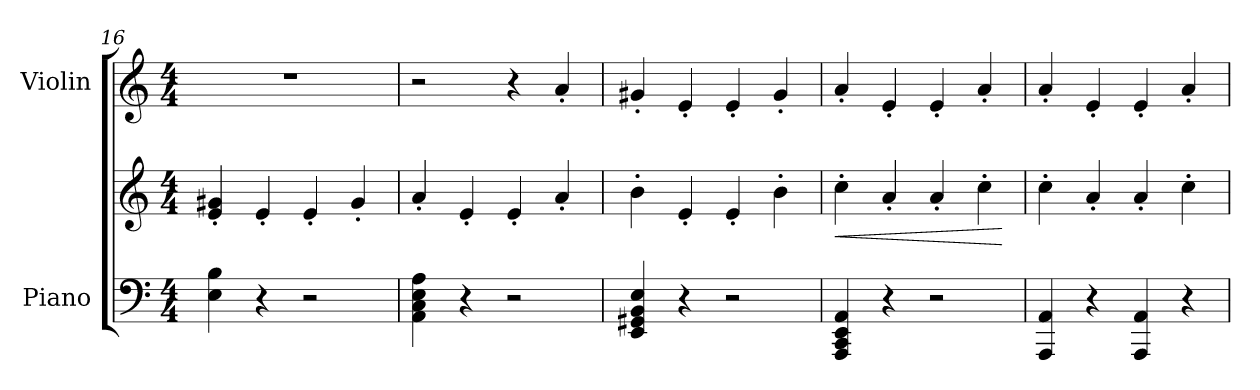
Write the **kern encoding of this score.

**kern	**kern	**dynam	**kern
*part2	*part2	*part2	*part1
*staff3	*staff2	*staff2/3	*staff1
*I"Piano	*	*	*I"Violin
*I'Pno.	*	*	*I'Vln.
*clefF4	*clefG2	*	*clefG2
*k[]	*k[]	*	*k[]
*M4/4	*M4/4	*	*M4/4
=16	=16	=16	=16
4E\ 4B\	4e/' 4g#X/'	.	1r
4r	4e'/	.	.
2r	4e'/	.	.
.	4g#'/	.	.
=17	=17	=17	=17
4AA\ 4C\ 4E\ 4A\	4a'/	.	2r
4r	4e'/	.	.
2r	4e'/	.	4r
.	4a'/	.	4a'/
=18	=18	=18	=18
4EE/ 4GG#X/ 4BB/ 4E/	4b'\	.	4g#X'/
4r	4e'/	.	4e'/
2r	4e'/	.	4e'/
.	4b'\	.	4g#'/
!!LO:LB:g=z
=19	=19	=19	=19
!	!	!LO:HP:b	!
4AAA/ 4CC/ 4EE/ 4AA/	4cc'\	<	4a'/
4r	4a'/	.	4e'/
2r	4a'/	.	4e'/
.	4cc'\	.	4a'/
.	.	[	.
=20	=20	=20	=20
4AAA/ 4AA/	4cc'\	.	4a'/
4r	4a'/	.	4e'/
4AAA/ 4AA/	4a'/	.	4e'/
4r	4cc'\	.	4a'/
=	=	=	=
*-	*-	*-	*-
